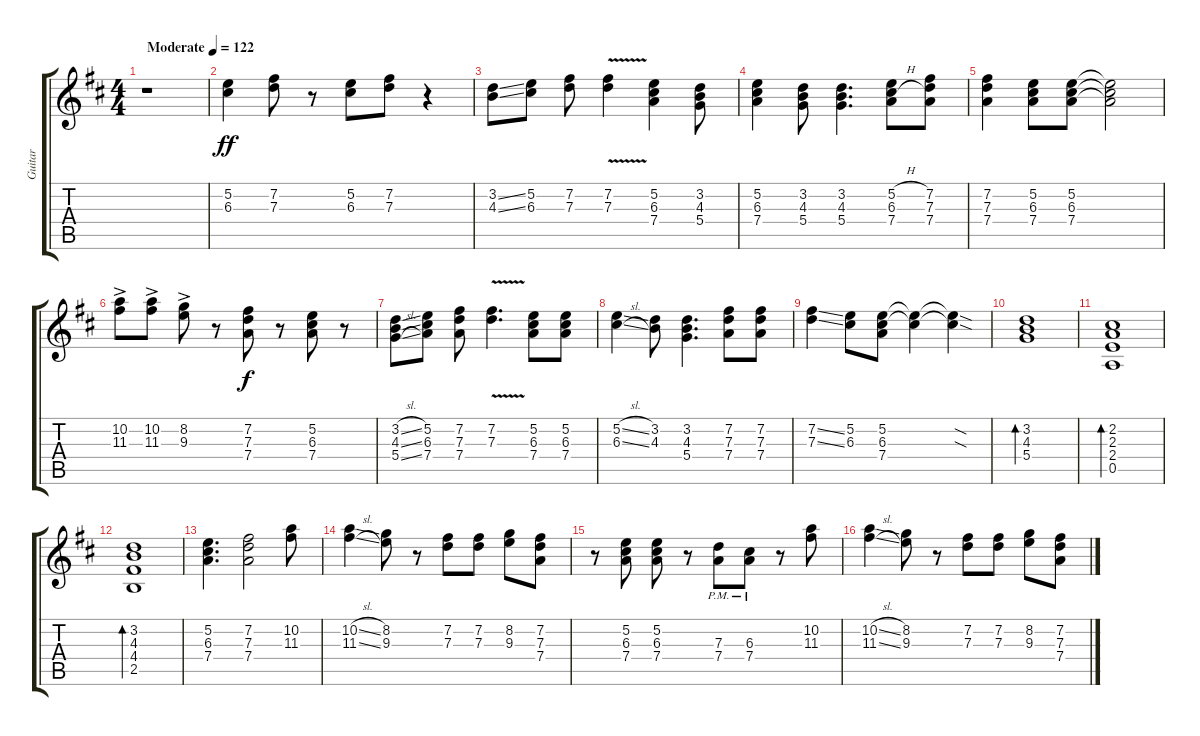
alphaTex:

\track ("Guitar" "Guitar") {instrument distortionguitar}
\staff {score tabs}
\tuning (E4 B3 G3 D3 A2 E2) {hide}
\ts (4 4)
\tempo (122 "Moderate")
\clef g2
\ks d
r.1{dy ff instrument distortionguitar} |
(5.2 6.3).4 (7.2 7.3).8 r.8 (5.2 6.3).8 (7.2 7.3).8 r.4 |
(3.2{ss} 4.3{ss}).8 (5.2 6.3).8 (7.2 7.3).8 (7.2{v} 7.3{v}).4 (5.2 6.3 7.4).4 (3.2 4.3 5.4).8 |
(5.2 6.3 7.4).4 (3.2 4.3 5.4).8 (3.2 4.3 5.4).4{d} (5.2{h} 6.3{h} 7.4).8 (7.2 7.3 7.4).8 |
(7.2 7.3 7.4).4 (5.2 6.3 7.4).8 (5.2 6.3 7.4).8 (5.2{t} 6.3{t} 7.4{t}).2 |
(10.2{ac} 11.3{ac}).8 (10.2{ac} 11.3{ac}).8 (8.2{ac} 9.3{ac}).8 r.8 (7.2 7.3 7.4).8{dy f} r.8 (5.2 6.3 7.4).8 r.8 |
(3.2{sl} 4.3{sl} 5.4{sl}).8 (5.2 6.3 7.4).8 (7.2 7.3 7.4).8 (7.2{v} 7.3{v}).4{d} (5.2 6.3 7.4).8 (5.2 6.3 7.4).8 |
(5.2{sl} 6.3{sl}).4 (3.2 4.3).8 (3.2 4.3 5.4).4{d} (7.2 7.3 7.4).8 (7.2 7.3 7.4).8 |
(7.2{ss} 7.3{ss}).4 (5.2 6.3).8 (5.2 6.3 7.4).8 (5.2{t} 6.3{t}).4 (5.2{sod t} 6.3{sod t}).4 |
(3.2 4.3 5.4).1{bd 120 instrument electricguitarjazz} |
(2.2 2.3 2.4 0.5).1{bd 120} |
(3.2 4.3 4.4 2.5).1{bd 120} |
(5.2 6.3 7.4).4{d instrument distortionguitar} (7.2 7.3 7.4).2 (10.2 11.3).8 |
(10.2{sl} 11.3{sl}).4 (8.2 9.3).8 r.8 (7.2 7.3).8 (7.2 7.3).8 (8.2 9.3).8 (7.2 7.3 7.4).8 |
r.8 (5.2 6.3 7.4).8 (5.2 6.3 7.4).8 r.8 (7.3 7.4{pm}).8 (6.3 7.4{pm}).8 r.8 (10.2 11.3).8 |
(10.2{sl} 11.3{sl}).4 (8.2 9.3).8 r.8 (7.2 7.3).8 (7.2 7.3).8 (8.2 9.3).8 (7.2 7.3 7.4).8
